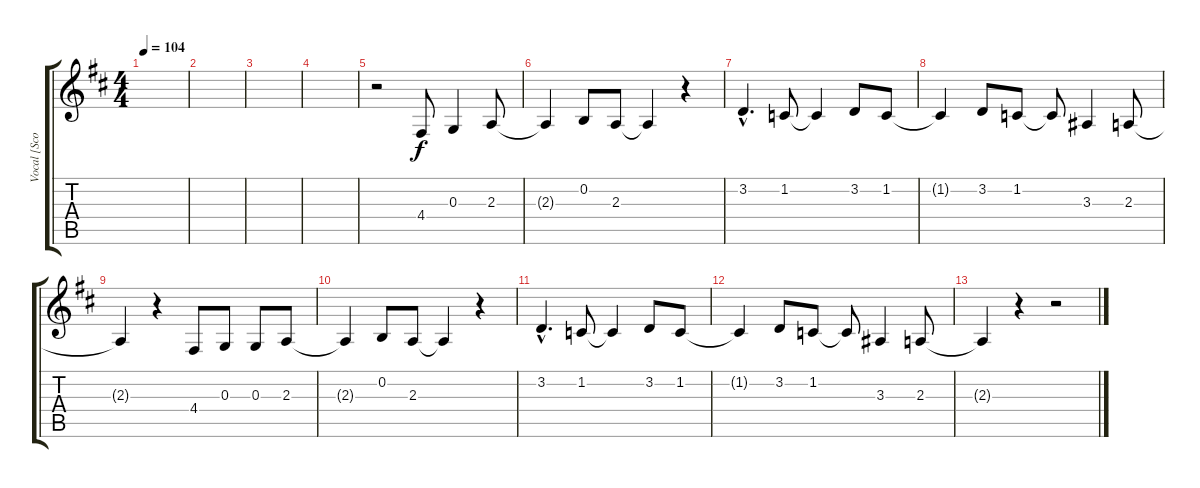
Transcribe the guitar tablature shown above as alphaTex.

\track ("Vocal [Scott]" "Vocal [Sco") {instrument lead2sawtooth}
\staff {score tabs}
\tuning (E4 B3 G3 D3 A2 E2) {hide}
\ts (4 4)
\tempo 104
\clef g2
\ks d
|
|
|
|
r.2 4.4.8 0.3.4 2.3.8 |
2.3{t}.4 0.2.8 2.3.8 2.3{t}.4 r.4 |
3.2{hac}.4{d} 1.2.8 1.2{t}.4 3.2.8 1.2.8 |
1.2{t}.4 3.2.8 1.2.8 1.2{t}.8 3.3.4 2.3.8 |
2.3{t}.4 r.4 4.4.8 0.3.8 0.3.8 2.3.8 |
2.3{t}.4 0.2.8 2.3.8 2.3{t}.4 r.4 |
3.2{hac}.4{d} 1.2.8 1.2{t}.4 3.2.8 1.2.8 |
1.2{t}.4 3.2.8 1.2.8 1.2{t}.8 3.3.4 2.3.8 |
2.3{t}.4 r.4 r.2
